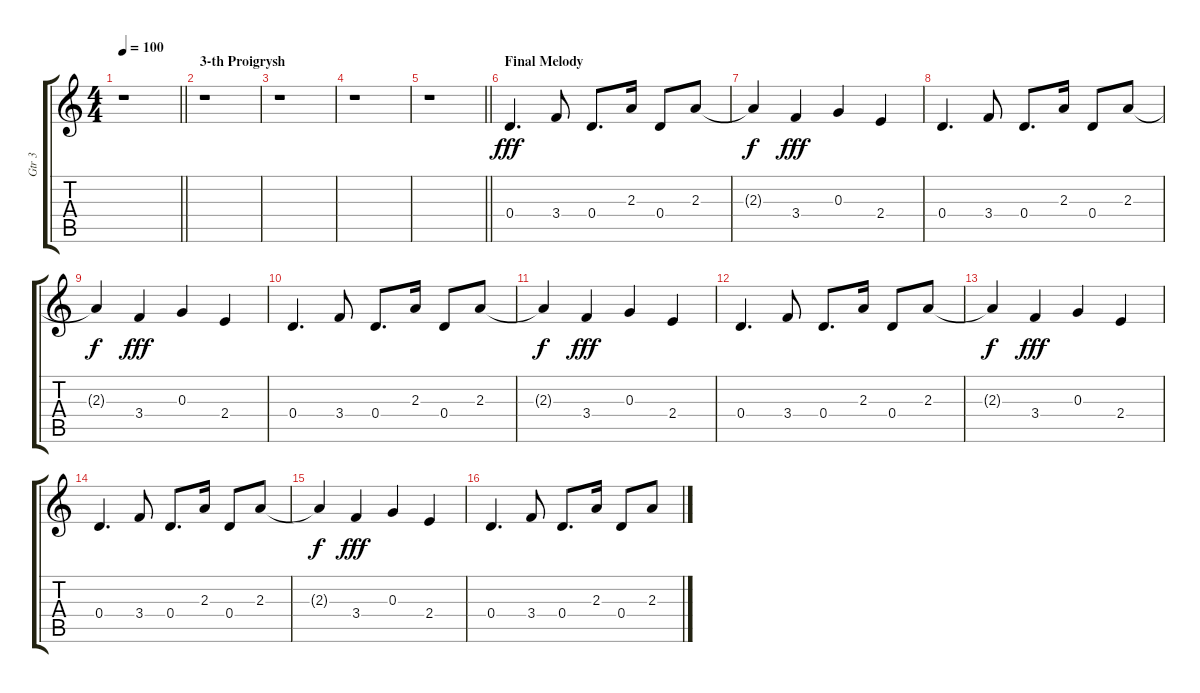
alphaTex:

\track ("Gtr 3" "Gtr 3") {instrument overdrivenguitar}
\staff {score tabs}
\tuning (E4 B3 G3 D3 A2 E2) {hide}
\ts (4 4)
\tempo 100
\clef g2
\barLineRight lightlight
\ks c
r.1{dy fff} |
\section ("" "3-th Proigrysh")
r.1 |
r.1 |
r.1 |
\barLineRight lightlight
r.1 |
\section ("" "Final Melody")
0.4.4{d} 3.4.8 0.4.8{d} 2.3.16 0.4.8 2.3.8 |
2.3{t}.4{dy f} 3.4.4{dy fff} 0.3.4 2.4.4 |
0.4.4{d} 3.4.8 0.4.8{d} 2.3.16 0.4.8 2.3.8 |
2.3{t}.4{dy f} 3.4.4{dy fff} 0.3.4 2.4.4 |
0.4.4{d} 3.4.8 0.4.8{d} 2.3.16 0.4.8 2.3.8 |
2.3{t}.4{dy f} 3.4.4{dy fff} 0.3.4 2.4.4 |
0.4.4{d} 3.4.8 0.4.8{d} 2.3.16 0.4.8 2.3.8 |
2.3{t}.4{dy f} 3.4.4{dy fff} 0.3.4 2.4.4 |
0.4.4{d} 3.4.8 0.4.8{d} 2.3.16 0.4.8 2.3.8 |
2.3{t}.4{dy f} 3.4.4{dy fff} 0.3.4 2.4.4 |
0.4.4{d} 3.4.8 0.4.8{d} 2.3.16 0.4.8 2.3.8
